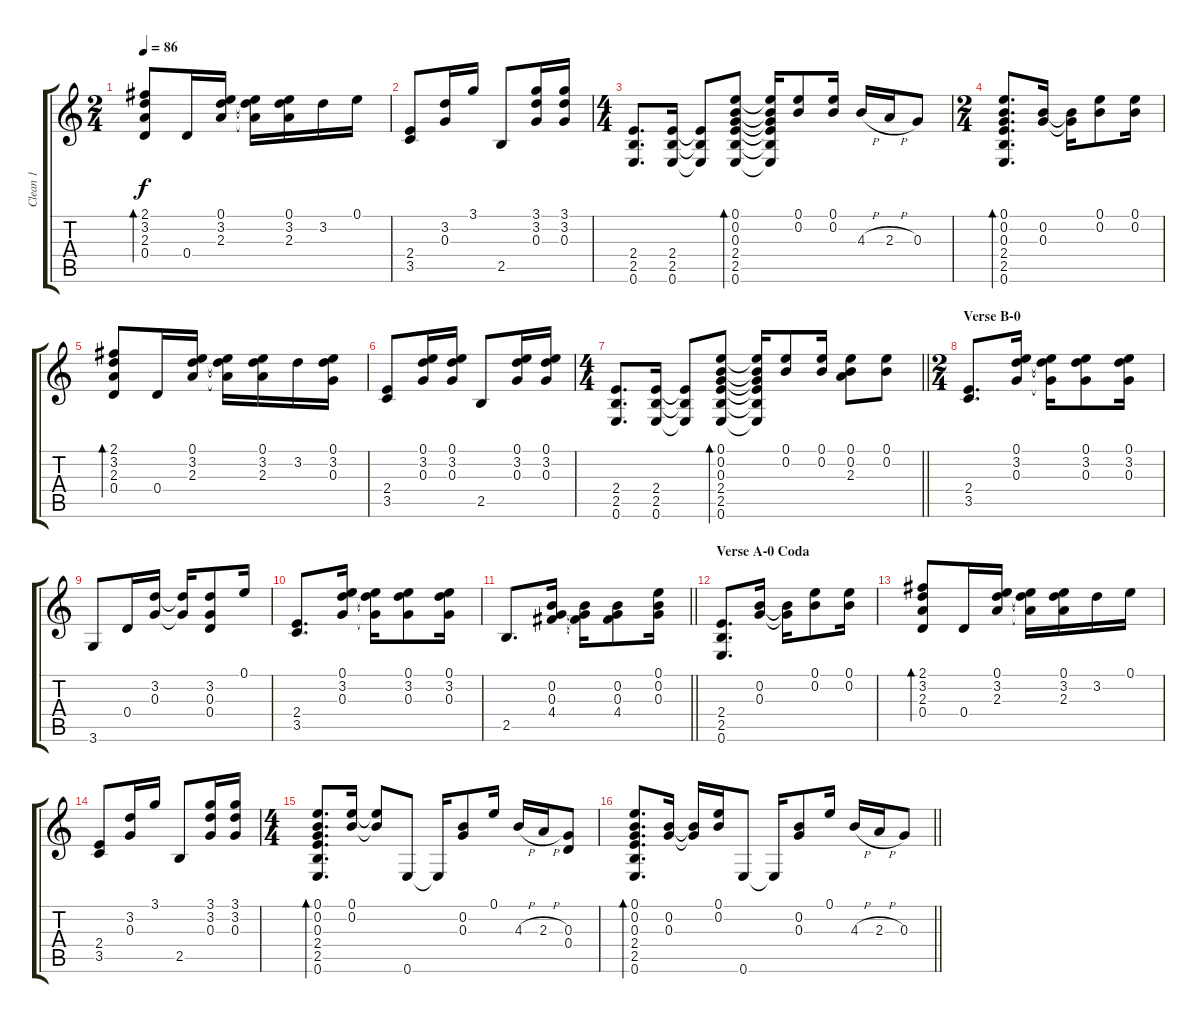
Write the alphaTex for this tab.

\track ("Clean 1" "Clean 1") {instrument electricguitarjazz}
\staff {score tabs}
\tuning (E4 B3 G3 D3 A2 E2) {hide}
\ts (2 4)
\tempo 86
\clef g2
\ks c
(2.1 3.2 2.3 0.4).8{bd 60 dy f} 0.4.16 (0.1 3.2 2.3).16 (0.1{t} 3.2{t} 2.3{t}).16 (0.1 3.2 2.3).16 3.2.16 0.1.16 |
(2.4 3.5).8 (3.2 0.3).16 3.1.16 2.5.8 (3.1 3.2 0.3).16 (3.1 3.2 0.3).16 |
\ts (4 4)
(2.4 2.5 0.6).8{d} (2.4 2.5 0.6).16 (2.4{t} 2.5{t} 0.6{t}).8 (0.1 0.2 0.3 2.4 2.5 0.6).8{bd 60} (0.1{t} 0.2{t} 0.3{t} 2.4{t} 2.5{t} 0.6{t}).16 (0.1 0.2).8 (0.1 0.2).16 4.3{h}.16 2.3{h}.16 0.3.8 |
\ts (2 4)
(0.1 0.2 0.3 2.4 2.5 0.6).8{d bd 60} (0.2 0.3).16 (0.2{t} 0.3{t}).16 (0.1 0.2).8 (0.1 0.2).16 |
(2.1 3.2 2.3 0.4).8{bd 60} 0.4.16 (0.1 3.2 2.3).16 (0.1{t} 3.2{t} 2.3{t}).16 (0.1 3.2 2.3).16 3.2.16 (0.1 3.2 0.3).16 |
(2.4 3.5).8 (0.1 3.2 0.3).16 (0.1 3.2 0.3).16 2.5.8 (0.1 3.2 0.3).16 (0.1 3.2 0.3).16 |
\ts (4 4)
\barLineRight lightlight
(2.4 2.5 0.6).8{d} (2.4 2.5 0.6).16 (2.4{t} 2.5{t} 0.6{t}).8 (0.1 0.2 0.3 2.4 2.5 0.6).8{bd 60} (0.1{t} 0.2{t} 0.3{t} 2.4{t} 2.5{t} 0.6{t}).16 (0.1 0.2).8 (0.1 0.2).16 (0.1 0.2 2.3).8 (0.1 0.2).8 |
\ts (2 4)
\section ("" "Verse B-0")
(2.4 3.5).8{d} (0.1 3.2 0.3).16 (0.1{t} 3.2{t} 0.3{t}).16 (0.1 3.2 0.3).8 (0.1 3.2 0.3).16 |
3.6.8 0.4.16 (3.2 0.3).16 (3.2{t} 0.3{t}).16 (3.2 0.3 0.4).8 0.1.16 |
(2.4 3.5).8{d} (0.1 3.2 0.3).16 (0.1{t} 3.2{t} 0.3{t}).16 (0.1 3.2 0.3).8 (0.1 3.2 0.3).16 |
\barLineRight lightlight
2.5.8{d} (0.2 0.3 4.4).16 (0.2{t} 0.3{t} 4.4{t}).16 (0.2 0.3 4.4).8 (0.1 0.2 0.3).16 |
\section ("" "Verse A-0 Coda")
(2.4 2.5 0.6).8{d} (0.2 0.3).16 (0.2{t} 0.3{t}).16 (0.1 0.2).8 (0.1 0.2).16 |
(2.1 3.2 2.3 0.4).8{bd 60} 0.4.16 (0.1 3.2 2.3).16 (0.1{t} 3.2{t} 2.3{t}).16 (0.1 3.2 2.3).16 3.2.16 0.1.16 |
(2.4 3.5).8 (3.2 0.3).16 3.1.16 2.5.8 (3.1 3.2 0.3).16 (3.1 3.2 0.3).16 |
\ts (4 4)
(0.1 0.2 0.3 2.4 2.5 0.6).8{d bd 60} (0.1 0.2).16 (0.1{t} 0.2{t}).8 0.6.8 0.6{t}.16 (0.2 0.3).8 0.1.16 4.3{h}.16 2.3{h}.16 (0.3 0.4).8 |
\barLineRight lightlight
(0.1 0.2 0.3 2.4 2.5 0.6).8{d bd 60} (0.2 0.3).16 (0.2{t} 0.3{t}).16 (0.1 0.2).16 0.6.8 0.6{t}.16 (0.2 0.3).8 0.1.16 4.3{h}.16 2.3{h}.16 0.3.8
